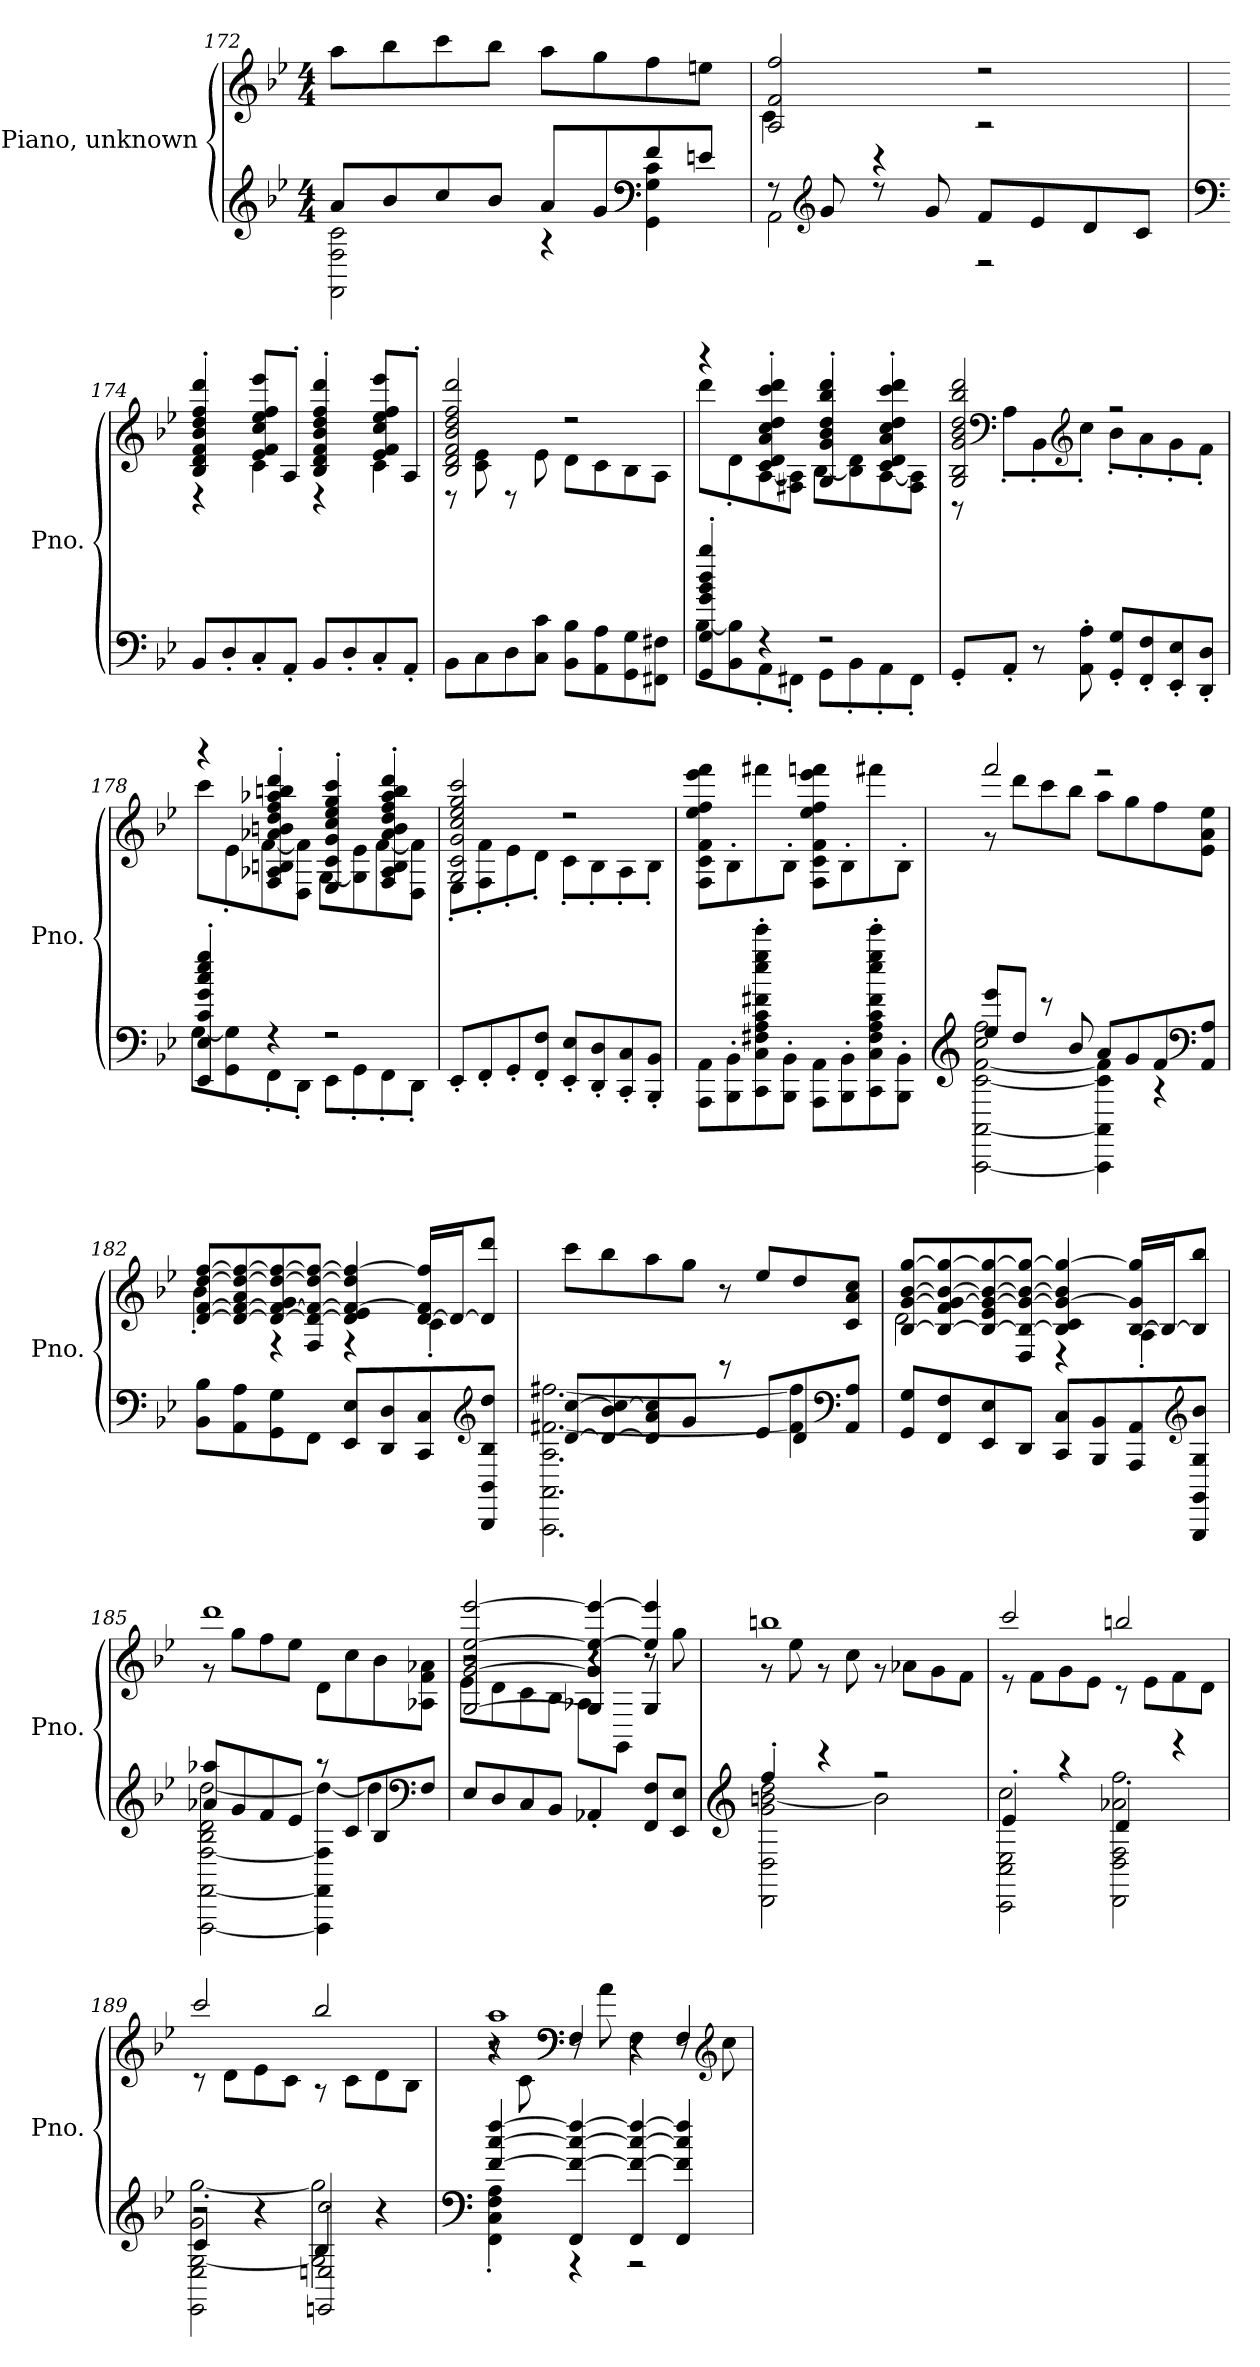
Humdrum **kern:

**kern	**kern
*part1	*part1
*staff2	*staff1
*I"Piano, unknown	*
*I'Pno.	*
*clefG2	*clefG2
*k[b-e-]	*k[b-e-]
*M4/4	*M4/4
=172	=172
*^	*
8a/L	2FF\ 2F\ 2c\	8aa\L
8b-/	.	8bb-\
8cc/	.	8ccc\
8b-/J	.	8bb-\J
8a/L	4r	8aa\L
8g/	.	8gg\
*clefF4	*	*
8f/	4GG\ 4G\ 4c\	8ff\
8en/J	.	8een\J
!!LO:LB:g=z
=173	=173	=173
*	*	*^
8r	2AA\	2A/ 2f/ 2ff/	4c\
*clefG2	*	*	*
8g/	.	.	.
8r	.	.	4r
8g/	.	.	.
8f/L	2r	2r	2r
8e-/	.	.	.
8d/	.	.	.
8c/J	.	.	.
*v	*v	*	*
=174	=174	=174
*clefF4	*	*
8BB-/L	4B-/' 4d/' 4f/' 4b-/' 4dd/' 4ff/' 4ddd/'	4r
8D'/	.	.
8C'/	8e-/ 8f/ 8cc/ 8ee-/ 8ff/ 8eee-/L	4c\
8AA'/J	8A'/J	.
8BB-/L	4B-/' 4d/' 4f/' 4b-/' 4dd/' 4ff/' 4ddd/'	4r
8D'/	.	.
8C'/	8e-/ 8f/ 8cc/ 8ee-/ 8ff/ 8eee-/L	4c\
8AA'/J	8A'/J	.
=175	=175	=175
8BB-\L	2B-/ 2d/ 2f/ 2b-/ 2dd/ 2ff/ 2ddd/	8r
8C\	.	8c\ 8e-\
8D\	.	8r
8C\ 8c\J	.	8e-\
8BB-\ 8B-\L	2r	8d\L
8AA\ 8A\	.	8c\
8GG\ 8G\	.	8B-\
8FF#X\ 8F#X\J	.	8A\J
!!LO:LB:g=z	!!
=176	=176	=176
*^	*	*
4GG/' 4G/' 4g/' 4b-/' 4dd/' 4bb-/'	[8B-\L	4r	8ddd\L
.	8BB-\ 8B-\]	.	8d'\
4r	8AA'\	4c/' 4d/' 4a/' 4cc/' 4dd/' 4ccc/' 4ddd/'	[8A\
.	8FF#X'\J	.	8F#X\ 8A\]J
2r	8GG\L	4G/' 4g/' 4b-/' 4dd/' 4bb-/' 4ddd/'	[8B-\L
.	8BB-'\	.	8B-\] 8d\
.	8AA'\	4c/' 4d/' 4a/' 4cc/' 4dd/' 4ccc/' 4ddd/'	[8A\
.	8FF#'\J	.	8F#\ 8A\]J
*v	*v	*	*
=177	=177	=177
8GG'/L	2G/ 2B-/ 2g/ 2b-/ 2dd/ 2bb-/ 2ddd/	8r
*	*clefF4	*
8AA'/J	.	8A'\L
8r	.	8BB-'\
*	*clefG2	*
8AA\' 8A\'	.	8cc'\J
8GG/' 8G/'L	2r	8b-'\L
8FF/' 8F/'	.	8a'\
8EE-/' 8E-/'	.	8g'\
8DD/' 8D/'J	.	8f'\J
=178	=178	=178
*^	*	*
4EE-/' 4E-/' 4c/' 4g/' 4cc/' 4ee-/' 4gg/'	[8G\L	4r	8ccc\L
.	8GG\ 8G\]	.	8e-'\
4r	8FF'\	4F/' 4A-X/' 4Bn/' 4a-X/' 4bn/' 4dd/' 4ff/' 4aa-X/' 4bbn/' 4ddd/'	[8f\
.	8DD'\J	.	8D\ 8f\]J
2r	8EE-\L	4E-/' 4c/' 4g/' 4cc/' 4ee-/' 4gg/' 4ccc/'	[8G\L
.	8GG'\	.	8G\] 8e-\
.	8FF'\	4F/' 4A-/' 4B/' 4a-/' 4b/' 4dd/' 4ff/' 4aa-/' 4bb/' 4ddd/'	[8f\
.	8DD'\J	.	8D\ 8f\]J
*v	*v	*	*
!!LO:LB:g=z	!!
=179	=179	=179
8EE-'/L	2G/ 2c/ 2g/ 2cc/ 2ee-/ 2gg/ 2ccc/	8E-'\L
8FF'/	.	8F\' 8f\'
8GG'/	.	8e-'\
8FF/' 8F/'J	.	8d'\J
8EE-/' 8E-/'L	2r	8c'\L
8DD/' 8D/'	.	8B-'\
8CC/' 8C/'	.	8A'\
8BBB-/' 8BB-/'J	.	8B-'\J
*	*v	*v
=180	=180
8AAA\ 8AA\L	8F\ 8c\ 8f\ 8ee-\ 8ff\ 8eee-\ 8fff\L
8BBB-\' 8BB-\'	8B-'\
8CC\' 8C\' 8F#X\' 8A\' 8c\' 8f#X\' 8ee-\' 8gg\' 8eee-\'	8fff#X\
8BBB-\' 8BB-\'J	8B-'\J
8AAA\ 8AA\L	8F\ 8c\ 8f\ 8ee-\ 8ff\ 8eee-\ 8fffn\L
8BBB-\' 8BB-\'	8B-'\
8CC\' 8C\' 8F#\' 8A\' 8c\' 8f#\' 8ee-\' 8gg\' 8eee-\'	8fff#X\
8BBB-\' 8BB-\'J	8B-'\J
=181	=181
*clefG2	*
*^	*^
8ee-/ 8eee-/L	[2AAA\ [2AA\ [2c\ [2f\ 2cc\ 2ff\	2fff/	8r
8dd/J	.	.	8ddd\L
8r	.	.	8ccc\
8b-/	.	.	8bb-\J
8a/L	4AAA\] 4AA\] 4c\] 4f\]	2r	8aa\L
8g/	.	.	8gg\
8f/	4r	.	8ff\
*clefF4	*	*	*
8AA/ 8A/J	.	.	8e-\ 8a\ 8ee-\J
*v	*v	*	*
!!LO:PB:g=z	!!
=182	=182	=182
8BB-\ 8B-\L	[8d/ [8f/ [8dd/ [8ff/L	4b-'\
8AA\ 8A\	8d/_ 8f/_ 8a/ 8dd/_ 8ff/_	.
8GG\ 8G\	8d/_ 8f/_ 8g/ 8dd/_ 8ff/_	4r
8FF\J	8F/ 8d/_ 8f/_ 8dd/_ 8ff/_J	.
8EE-/ 8E-/L	4d/] 4e-/ 4f/_ 4dd/] 4ff/_	4r
8DD/ 8D/	.	.
8CC/ 8C/	[16d/ 16f/] 16ff/]LL	4c'\
.	16d/J_	.
*clefG2	*	*
8BBB-/ 8BB-/ 8B-/ 8dd/J	8d/] 8ddd/J	.
*	*v	*v
=183	=183
*^	*
[8d/ [8cc/L	2.AAA\ 2.AA\ 2.A\ [2.f#X\ [2.ff#X\	8ccc\L
8d/_ 8b-/ 8cc/_	.	8bb-\
8d/] 8a/ 8cc/]	.	8aa\
8g/J	.	8gg\J
8r	.	8r
8e-/L	.	8ee-/L
8d/	4f#\] 4ff#\]	8dd/
*clefF4	*	*
8AA/ 8A/J	.	8c/ 8a/ 8cc/J
*v	*v	*
=184	=184
*	*^
8GG/ 8G/L	[8B-/ [8g/ [8b-/ [8gg/L	2d\
8FF/ 8F/	8B-/_ 8f/ 8g/_ 8b-/_ 8gg/_	.
8EE-/ 8E-/	8B-/_ 8e-/ 8g/_ 8b-/_ 8gg/_	.
8DD/J	8D/ 8B-/_ 8g/_ 8b-/_ 8gg/_J	.
8CC/ 8C/L	4B-/] 4c/ 4g/_ 4b-/] 4gg/_	4r
8BBB-/ 8BB-/	.	.
8AAA/ 8AA/	[16B-/ 16g/] 16gg/]LL	4A'\
.	16B-/J_	.
*clefG2	*	*
8GGG/ 8GG/ 8G/ 8b-/J	8B-/] 8bb-/J	.
!!LO:LB:g=z	!!
=185	=185	=185
*^	*	*
8a-X/ 8aa-X/L	[2FFF\ [2FF\ [2F\ 2B-\ 2d\ [2dd\	1ddd	8r
8g/	.	.	8gg\L
8f/	.	.	8ff\
8e-/J	.	.	8ee-\J
8r	4FFF\] 4FF\] 4F\] 4dd\_	.	8d\L
8c/L	.	.	8cc\
8B-/	4dd\]	.	8b-\
*clefF4	*	*	*
8F/J	.	.	8A-X\ 8f\ 8a-X\J
*v	*v	*	*
=186	=186	=186
*	*	*^
8E-/L	[2G/ [2g/ 2b-/ [2ee-/ [2eee-/	8e-\L	2r
8D/	.	8d\	.
8C/	.	8c\	.
8BB-/J	.	8B-\J	.
4AA-X'/	4G/] 4g/] 4ee-/_ 4eee-/_	8A-X\L	4r
.	.	8GG\J	.
8FF/ 8F/L	4ee-/] 4eee-/]	8r	4G/
8EE-/ 8E-/J	.	8gg\	.
*	*v	*v	*v
=187	=187
*clefG2	*
*^	*^
4ff'/	2DD\ 2D\ 2g\ [2bn\ 2dd\	1bbn	8r
.	.	.	8ee-\
4r	.	.	8r
.	.	.	8cc\
2r	2b\]	.	8r
.	.	.	8a-X\L
.	.	.	8g\
.	.	.	8f\J
=188	=188	=188	=188
4e-'/	2CC\ 2C\ 2E-\ 2cc\	2ccc/	8r
.	.	.	8f\L
4r	.	.	8g\
.	.	.	8e-\J
4d'/	2DD\ 2D\ 2F\ 2a-X\ 2ff\	2bbn/	8r
.	.	.	8e-\L
4r	.	.	8f\
.	.	.	8d\J
!!LO:LB:g=z	!!
=189	=189	=189	=189
*	*^	*	*
4c'/	2EE-\ 2E-\ [2G\ 2g\ [2gg\	2r	2ccc/	8r
.	.	.	.	8d\L
4r	.	.	.	8e-\
.	.	.	.	8c\J
4B-'/	2G\] 2gg\]	2EEn/ 2En/ 2cc/	2bb-/	8r
.	.	.	.	8c\L
4r	.	.	.	8d\
.	.	.	.	8B-\J
*v	*v	*v	*	*
*	*v	*v
=190	=190
*clefF4	*
*^	*^
*	*	*	*^
[4f/ [4cc/ [4ff/	4FF\' 4C\' 4F\' 4A\'	1aa	8r	4r
.	.	.	8c\	.
*	*	*clefF4	*	*
4FF/ 4f/_ 4cc/_ 4ff/_	4r	.	8r	4F/
.	.	.	8a\	.
4FF/ 4f/_ 4cc/_ 4ff/_	2r	.	4F\	4r
4FF/ 4f/] 4cc/] 4ff/]	.	.	8r	4F/
*	*	*clefG2	*	*
.	.	.	8cc\	.
*v	*v	*	*	*
*	*v	*v	*v
=	=
*-	*-
